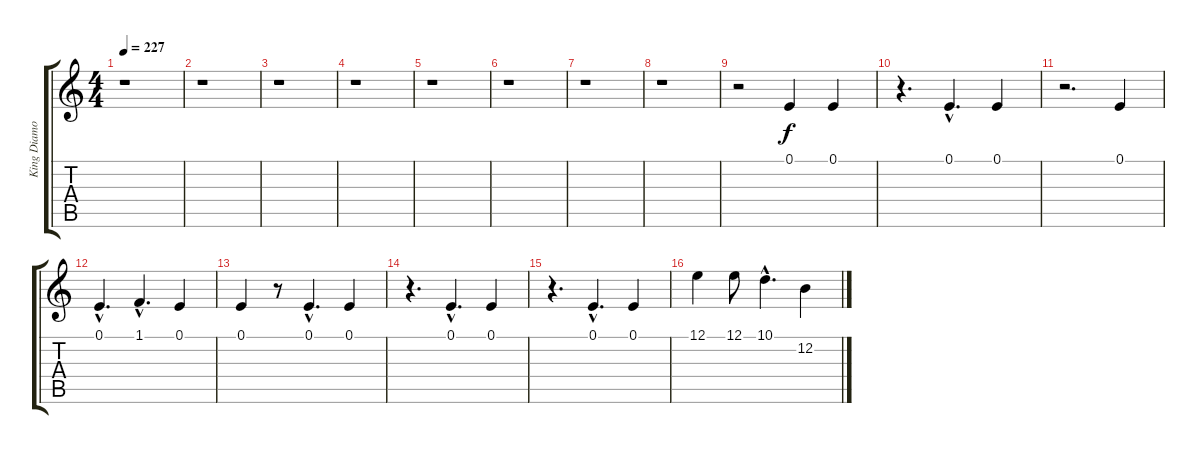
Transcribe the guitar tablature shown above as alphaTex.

\track ("King Diamond " "King Diamo") {instrument brasssection}
\staff {score tabs}
\tuning (E4 B3 G3 D3 A2 E2) {hide}
\ts (4 4)
\tempo 227
\clef g2
\ks c
r.1{dy f} |
r.1 |
r.1 |
r.1 |
r.1 |
r.1 |
r.1 |
r.1 |
r.2 0.1.4 0.1.4 |
r.4{d} 0.1{hac}.4{d} 0.1.4 |
r.2{d} 0.1.4 |
0.1{hac}.4{d} 1.1{hac}.4{d} 0.1.4 |
0.1.4 r.8 0.1{hac}.4{d} 0.1.4 |
r.4{d} 0.1{hac}.4{d} 0.1.4 |
r.4{d} 0.1{hac}.4{d} 0.1.4 |
12.1.4 12.1.8 10.1{hac}.4{d} 12.2.4
